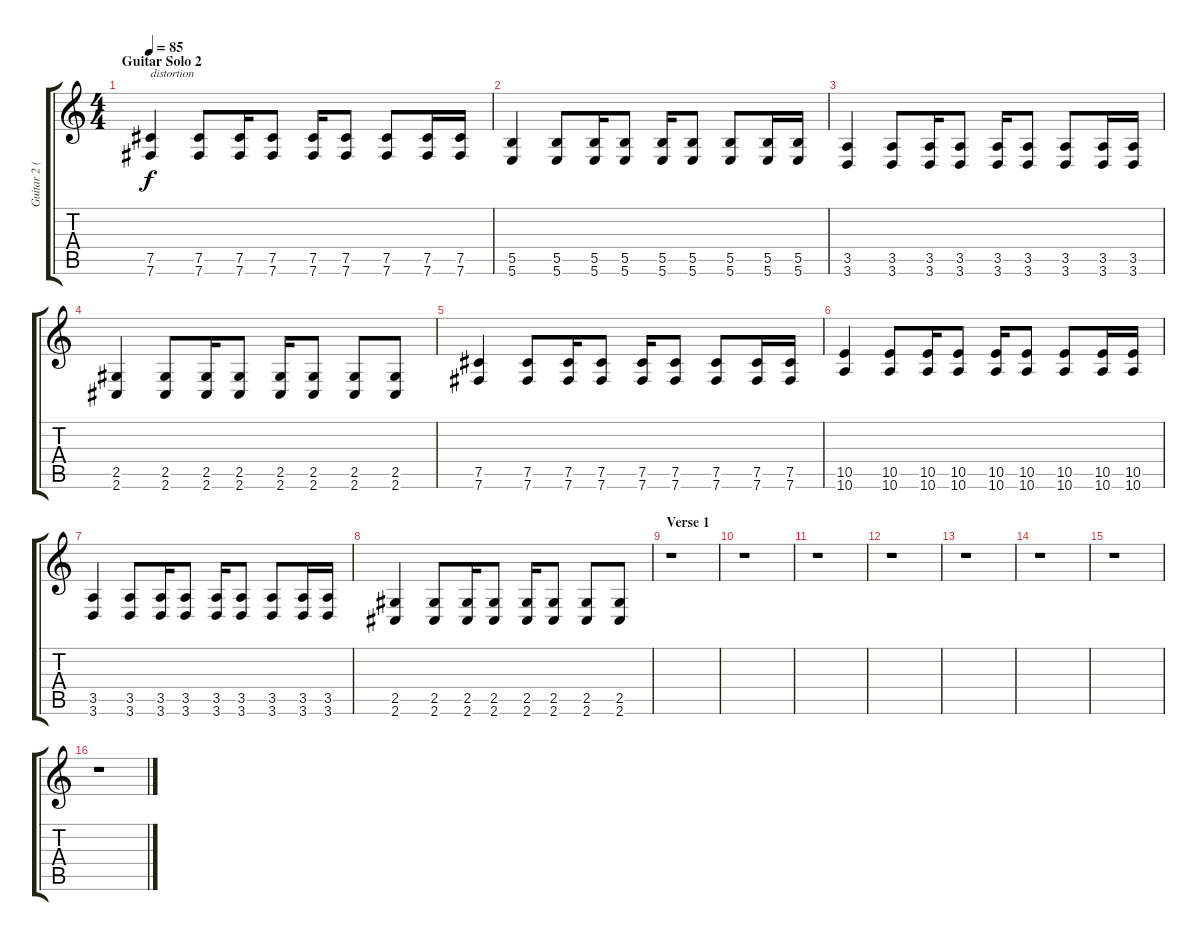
\track ("Guitar 2 (P.Mueller)" "Guitar 2 (") {instrument distortionguitar}
\staff {score tabs}
\tuning (Db4 Ab3 E3 B2 Gb2 B1) {hide}
\ts (4 4)
\section ("" "Guitar Solo 2")
\tempo 85
\clef g2
\ks c
(7.5 7.6).4{txt "distortion" dy f balance 8 instrument distortionguitar} (7.5 7.6).8 (7.5 7.6).16 (7.5 7.6).8 (7.5 7.6).16 (7.5 7.6).8 (7.5 7.6).8 (7.5 7.6).16 (7.5 7.6).16 |
(5.5 5.6).4 (5.5 5.6).8 (5.5 5.6).16 (5.5 5.6).8 (5.5 5.6).16 (5.5 5.6).8 (5.5 5.6).8 (5.5 5.6).16 (5.5 5.6).16 |
(3.5 3.6).4 (3.5 3.6).8 (3.5 3.6).16 (3.5 3.6).8 (3.5 3.6).16 (3.5 3.6).8 (3.5 3.6).8 (3.5 3.6).16 (3.5 3.6).16 |
(2.5 2.6).4 (2.5 2.6).8 (2.5 2.6).16 (2.5 2.6).8 (2.5 2.6).16 (2.5 2.6).8 (2.5 2.6).8 (2.5 2.6).8 |
(7.5 7.6).4{balance 8 instrument distortionguitar} (7.5 7.6).8 (7.5 7.6).16 (7.5 7.6).8 (7.5 7.6).16 (7.5 7.6).8 (7.5 7.6).8 (7.5 7.6).16 (7.5 7.6).16 |
(10.5 10.6).4 (10.5 10.6).8 (10.5 10.6).16 (10.5 10.6).8 (10.5 10.6).16 (10.5 10.6).8 (10.5 10.6).8 (10.5 10.6).16 (10.5 10.6).16 |
(3.5 3.6).4 (3.5 3.6).8 (3.5 3.6).16 (3.5 3.6).8 (3.5 3.6).16 (3.5 3.6).8 (3.5 3.6).8 (3.5 3.6).16 (3.5 3.6).16 |
(2.5 2.6).4 (2.5 2.6).8 (2.5 2.6).16 (2.5 2.6).8 (2.5 2.6).16 (2.5 2.6).8 (2.5 2.6).8 (2.5 2.6).8 |
\section ("" "Verse 1")
r.1 |
r.1 |
r.1 |
r.1 |
r.1 |
r.1 |
r.1 |
r.1
